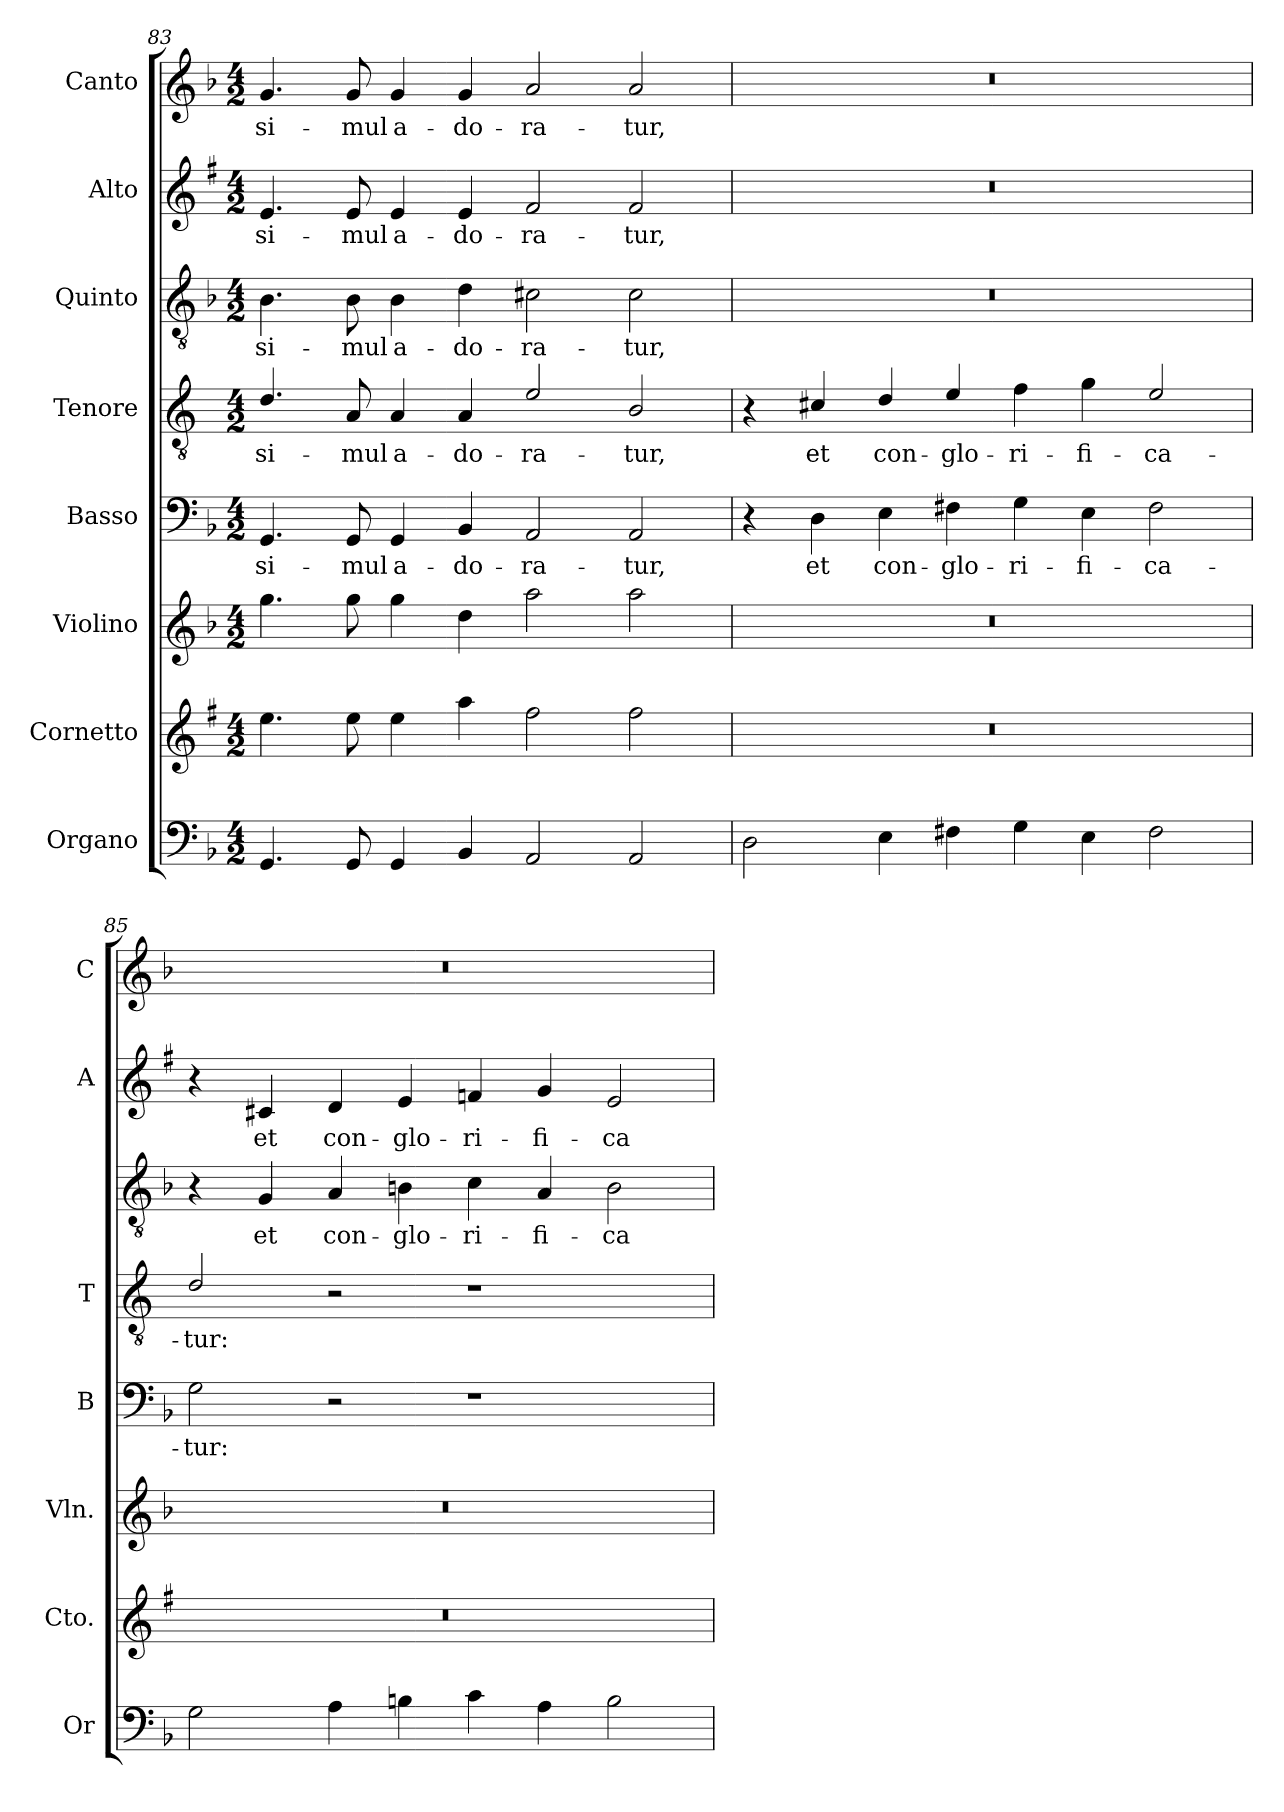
**kern	**kern	**kern	**kern	**text	**kern	**text	**kern	**text	**kern	**text	**kern	**text
*part8	*part7	*part6	*part5	*part5	*part4	*part4	*part3	*part3	*part2	*part2	*part1	*part1
*staff8	*staff7	*staff6	*staff5	*staff5	*staff4	*staff4	*staff3	*staff3	*staff2	*staff2	*staff1	*staff1
*I"Organo	*I"Cornetto	*I"Violino	*I"Basso	*	*I"Tenore	*	*I"Quinto	*	*I"Alto	*	*I"Canto	*
*I'Or	*I'Cto.	*I'Vln.	*I'B	*	*I'T	*	*	*	*I'A	*	*I'C	*
*clefF4	*clefG2	*clefG2	*clefF4	*	*clefGv2	*	*clefGv2	*	*clefG2	*	*clefG2	*
*	*ITrd1c2	*	*	*	*ITrd4c7	*	*	*	*ITrd1c2	*	*	*
*k[b-]	*k[b-]	*k[b-]	*k[b-]	*	*k[b-]	*	*k[b-]	*	*k[b-]	*	*k[b-]	*
*F:	*F:	*F:	*F:	*	*F:	*	*F:	*	*F:	*	*F:	*
*M4/2	*M4/2	*M4/2	*M4/2	*	*M4/2	*	*M4/2	*	*M4/2	*	*M4/2	*
=83	=83	=83	=83	=83	=83	=83	=83	=83	=83	=83	=83	=83
!	!	!	!	!LO:LY:b	!	!LO:LY:b	!	!LO:LY:b	!	!LO:LY:b	!	!LO:LY:b
4.GG/	4.dd\	4.gg\	4.GG/	si-	4.G/	si-	4.B-\	si-	4.d/	si-	4.g/	si-
!	!	!	!	!LO:LY:b	!	!LO:LY:b	!	!LO:LY:b	!	!LO:LY:b	!	!LO:LY:b
8GG/	8dd\	8gg\	8GG/	-mul	8D/	-mul	8B-\	-mul	8d/	-mul	8g/	-mul
!	!	!	!	!LO:LY:b	!	!LO:LY:b	!	!LO:LY:b	!	!LO:LY:b	!	!LO:LY:b
4GG/	4dd\	4gg\	4GG/	a-	4D/	a-	4B-\	a-	4d/	a-	4g/	a-
!	!	!	!	!LO:LY:b	!	!LO:LY:b	!	!LO:LY:b	!	!LO:LY:b	!	!LO:LY:b
4BB-/	4gg\	4dd\	4BB-/	-do-	4D/	-do-	4d\	-do-	4d/	-do-	4g/	-do-
!	!	!	!	!LO:LY:b	!	!LO:LY:b	!	!LO:LY:b	!	!LO:LY:b	!	!LO:LY:b
2AA/	2ee\	2aa\	2AA/	-ra-	2A/	-ra-	2c#X\	-ra-	2e/	-ra-	2a/	-ra-
!	!	!	!	!LO:LY:b	!	!LO:LY:b	!	!LO:LY:b	!	!LO:LY:b	!	!LO:LY:b
2AA/	2ee\	2aa\	2AA/	-tur,	2E/	-tur,	2c#\	-tur,	2e/	-tur,	2a/	-tur,
!!LO:LB:g=z
=84	=84	=84	=84	=84	=84	=84	=84	=84	=84	=84	=84	=84
2D\	0r	0r	4r	.	4r	.	0r	.	0r	.	0r	.
!	!	!	!	!LO:LY:b	!	!LO:LY:b	!	!	!	!	!	!
.	.	.	4D\	et	4F#X/	et	.	.	.	.	.	.
!	!	!	!	!LO:LY:b	!	!LO:LY:b	!	!	!	!	!	!
4E\	.	.	4E\	con-	4G/	con-	.	.	.	.	.	.
!	!	!	!	!LO:LY:b	!	!LO:LY:b	!	!	!	!	!	!
4F#X\	.	.	4F#X\	-glo-	4A/	-glo-	.	.	.	.	.	.
!	!	!	!	!LO:LY:b	!	!LO:LY:b	!	!	!	!	!	!
4G\	.	.	4G\	-ri-	4B-\	-ri-	.	.	.	.	.	.
!	!	!	!	!LO:LY:b	!	!LO:LY:b	!	!	!	!	!	!
4E\	.	.	4E\	-fi-	4c\	-fi-	.	.	.	.	.	.
!	!	!	!	!LO:LY:b	!	!LO:LY:b	!	!	!	!	!	!
2F#\	.	.	2F#\	-ca-	2A/	-ca-	.	.	.	.	.	.
=85	=85	=85	=85	=85	=85	=85	=85	=85	=85	=85	=85	=85
!	!	!	!	!LO:LY:b	!	!LO:LY:b	!	!	!	!	!	!
2G\	0r	0r	2G\	-tur:	2G/	-tur:	4r	.	4r	.	0r	.
!	!	!	!	!	!	!	!	!LO:LY:b	!	!LO:LY:b	!	!
.	.	.	.	.	.	.	4G/	et	4Bn/	et	.	.
!	!	!	!	!	!	!	!	!LO:LY:b	!	!LO:LY:b	!	!
4A\	.	.	2r	.	2r	.	4A/	con-	4c/	con-	.	.
!	!	!	!	!	!	!	!	!LO:LY:b	!	!LO:LY:b	!	!
4Bn\	.	.	.	.	.	.	4Bn\	-glo-	4d/	-glo-	.	.
!	!	!	!	!	!	!	!	!LO:LY:b	!	!LO:LY:b	!	!
4c\	.	.	1r	.	1r	.	4c\	-ri-	4e-X/	-ri-	.	.
!	!	!	!	!	!	!	!	!LO:LY:b	!	!LO:LY:b	!	!
4A\	.	.	.	.	.	.	4A/	-fi-	4f/	-fi-	.	.
!	!	!	!	!	!	!	!	!LO:LY:b	!	!LO:LY:b	!	!
2B\	.	.	.	.	.	.	2B\	-ca-	2d/	-ca-	.	.
=	=	=	=	=	=	=	=	=	=	=	=	=
*-	*-	*-	*-	*-	*-	*-	*-	*-	*-	*-	*-	*-
